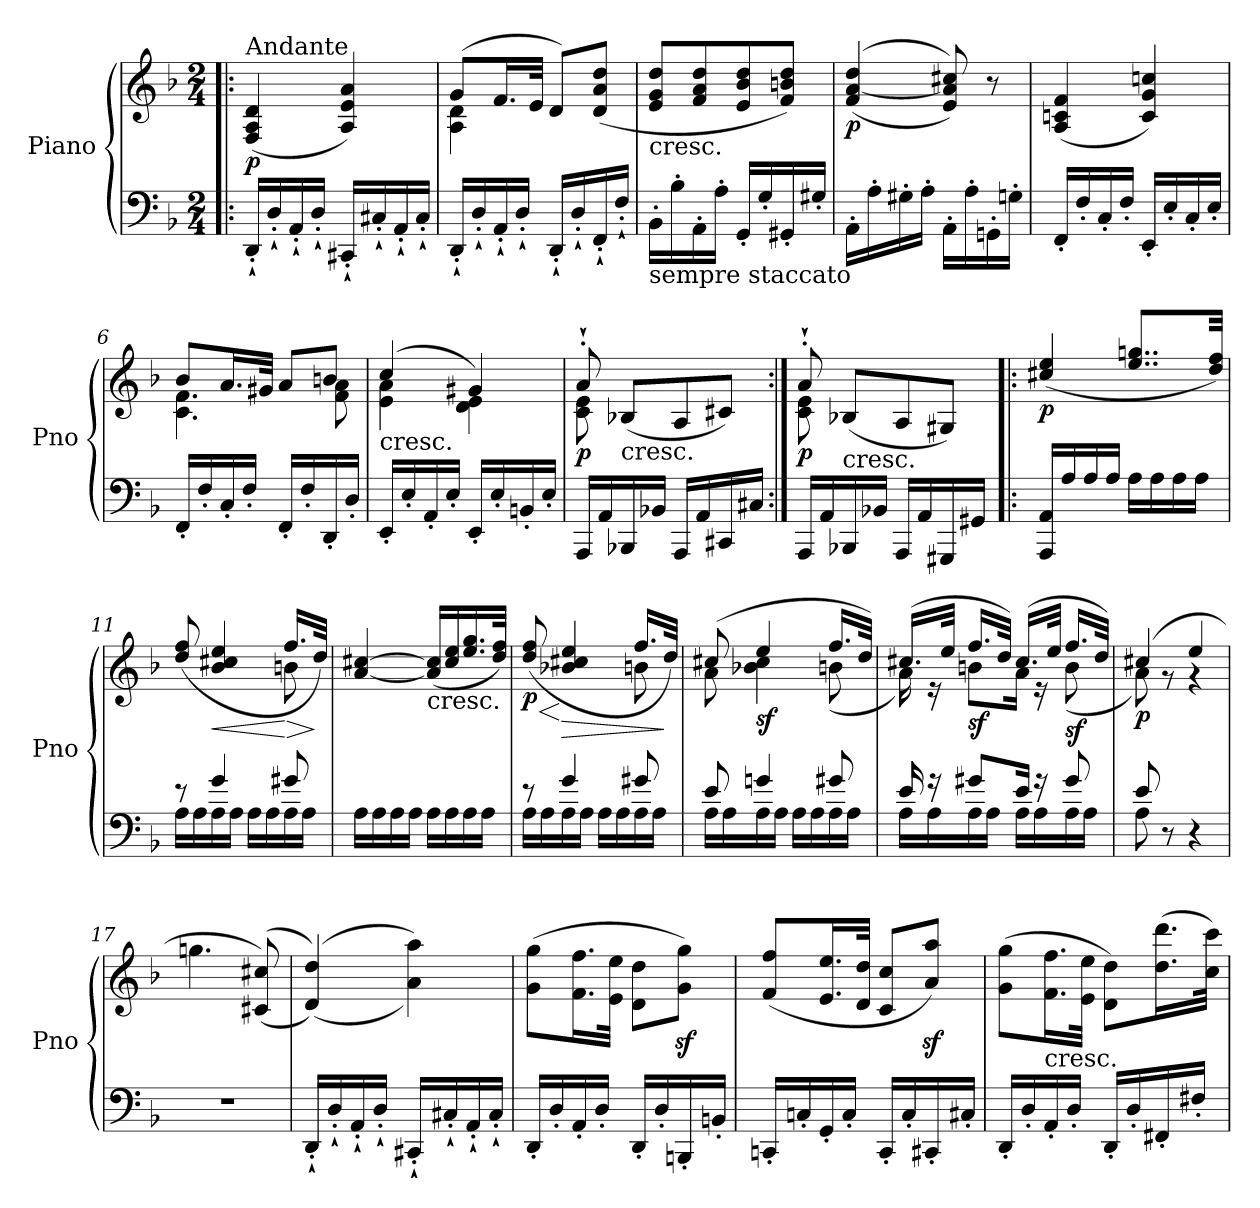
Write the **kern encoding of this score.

**kern	**kern	**dynam
*part1	*part1	*part1
*staff2	*staff1	*staff1/2
*I"Piano	*	*
*I'Pno	*	*
*clefF4	*clefG2	*
*k[b-]	*k[b-]	*
*F:	*F:	*
*M2/4	*M2/4	*
=1!|:	=1!|:	=1!|:
!	!LO:TX:a:t=Andante	!
!	!	!LO:DY:b
16DD`'/LL	(4F/ 4A/ 4d/	p
16D`'/	.	.
16AA`'/	.	.
16D`'/JJ	.	.
16CC#X`'/LL	4A/ 4e/ 4a/)	.
16C#X`'/	.	.
16AA`'/	.	.
16C#`'/JJ	.	.
=2	=2	=2
*	*^	*
16DD`'/LL	(8g/L	4A\ 4d\	.
16D`'/	.	.	.
16AA`'/	16.f/L	.	.
16D`'/JJ	.	.	.
.	32e/JJk	.	.
16DD`'/LL	8d/L)	4ryy	.
16D`'/	.	.	.
16FF`'/	(8d/ 8a/ 8dd/J	.	.
16F`'/JJ	.	.	.
*	*v	*v	*
=3	=3	=3
!	!LO:TX:b:t=cresc.	!
!LO:TX:b:t=sempre staccato	!	!
16BB-'\LL	8e/ 8g/ 8dd/L	.
16B-'\	.	.
16AA'\	8f/ 8a/ 8dd/	.
16A'\JJ	.	.
16GG'/LL	8e/ 8b-/ 8dd/	.
16G'/	.	.
16GG#X'/	8f/ 8bn/ 8dd/J)	.
16G#X'/JJ	.	.
=4	=4	=4
!	!	!LO:DY:b
16AA'\LL	((4f/ [4a/ 4dd/	p
16A'\	.	.
16G#X'\	.	.
16A'\JJ	.	.
16AA'\LL	8e/ 8a/] 8cc#X/))	.
16A'\	.	.
16GGn'\	8r	.
16Gn'\JJ	.	.
=5	=5	=5
16FF'/LL	(4A/ 4cn/ 4f/	.
16F'/	.	.
16C'/	.	.
16F'/JJ	.	.
16EE'/LL	4c/ 4g/ 4ccn/)	.
16E'/	.	.
16C'/	.	.
16E'/JJ	.	.
!!LO:LB:g=z
=6	=6	=6
*	*^	*
16FF'/LL	8b-/L	4.c\ 4.f\	.
16F'/	.	.	.
16C'/	16.a/L	.	.
16F'/JJ	.	.	.
.	32g#X/JJk	.	.
16FF'/LL	8a/L	.	.
16F'/	.	.	.
16DD'/	8bn/J	8f\ 8a\	.
16D'/JJ	.	.	.
=7	=7	=7	=7
!	!LO:TX:b:t=cresc.	!	!
16EE'/LL	(4cc/	4e\ 4a\	.
16E'/	.	.	.
16AA'/	.	.	.
16E'/JJ	.	.	.
16EE'/LL	4g#X/)	4d\ 4e\	.
16E'/	.	.	.
16BBn'/	.	.	.
16E'/JJ	.	.	.
=8	=8	=8	=8
!	!	!	!LO:DY:b
16AAA/LL	8a`'/	8c\ 8e\	p
16AA/	.	.	.
!	!LO:TX:b:t=cresc.	!	!
16BBB-X/	(8B-X/L	4.ryy	.
16BB-X/JJ	.	.	.
16AAA/LL	8A/	.	.
16AA/	.	.	.
16CC#X/	8c#X/J)	.	.
16C#X/JJ	.	.	.
=9:|!	=9:|!	=9:|!	=9:|!
!	!	!	!LO:DY:b
16AAA/LL	8a`'/	8c\ 8e\	p
16AA/	.	.	.
!	!LO:TX:b:t=cresc.	!	!
16BBB-X/	(8B-X/L	4.ryy	.
16BB-X/JJ	.	.	.
16AAA/LL	8A/	.	.
16AA/	.	.	.
16GGG#X/	8G#X/J)	.	.
16GG#X/JJ	.	.	.
*	*v	*v	*
=10!|:	=10!|:	=10!|:
!	!	!LO:DY:b
16AAA/ 16AA/LL	(4cc#X/ 4ee/	p
16A/	.	.
16A/	.	.
16A/JJ	.	.
16A\LL	8..ee/ 8..ggn/L	.
16A\	.	.
16A\	.	.
16A\JJ	.	.
.	32dd/ 32ff/Jkk)	.
!!LO:LB:g=z
=11	=11	=11
*^	*^	*
8re	16A\LL	(8dd/ 8ff/	4.ryy	.
.	16A\	.	.	.
!	!	!	!	!LO:HP:b
4g/	16A\	4b-/ 4cc#X/ 4ee/	.	<
.	16A\JJ	.	.	.
.	16A\LL	.	.	.
.	16A\	.	.	.
!	!	!	!	!LO:HP:n=1:b
8g#X/	16A\	16.ff/LL	8bn\	[ >
.	16A\JJ	.	.	.
.	.	32dd/JJk)	.	]
*v	*v	*	*	*
*	*v	*v	*
=12	=12	=12
16A\LL	[4a/ [4cc#X/	.
16A\	.	.
16A\	.	.
16A\JJ	.	.
!	!LO:TX:b:t=cresc.	!
16A\LL	(16a/] 16cc#/]LL	.
16A\	16cc#/ 16ee/	.
16A\	16.ee/ 16.gg/	.
16A\JJ	.	.
.	32dd/ 32ff/JJk)	.
=13	=13	=13
*^	*	*
!	!	!	!LO:HP:b
*	*	*^	*
!	!	!	!	!LO:DY:n=1:b
8re	16A\LL	(8dd/ 8ff/	4.ryy	< p
.	16A\	.	.	.
!	!	!	!	!LO:HP:n=1:b
4g/	16A\	4b-X/ 4cc#X/ 4ee/	.	[ >
.	16A\JJ	.	.	.
.	16A\LL	.	.	.
.	16A\	.	.	.
8g#X/	16A\	16.ff/LL	8bn\	.
.	16A\JJ	.	.	.
.	.	32dd/JJk)	.	]
=14	=14	=14	=14	=14
8e/	16A\LL	(8cc#X/	8a\	.
.	16A\	.	.	.
!	!	!	!	!LO:DY:b
4gn/	16A\	4ee/	4b-X\ 4cc#\	sf
.	16A\JJ	.	.	.
.	16A\LL	.	.	.
.	16A\	.	.	.
8g#X/	16A\	16.ff/LL	(8bn\	.
.	16A\JJ	.	.	.
.	.	32dd/JJk)	.	.
=15	=15	=15	=15	=15
16e/	16A\LL	(16.cc#X/LL	16a\)	.
16rg	16A\	.	16r	.
.	.	32ee/JJk	.	.
!	!	!	!	!LO:DY:b
8g#X/L	16A\	16.ff/LL	8bn\L	sf
.	16A\JJ	.	.	.
.	.	32dd/JJk)	.	.
16e/Jk	16A\LL	(16.cc#/LL	16a\Jk	.
16rg	16A\	.	16r	.
.	.	32ee/JJk	.	.
!	!	!	!	!LO:DY:b
8g#/	16A\	16.ff/LL	(8b\	sf
.	16A\JJ	.	.	.
.	.	32dd/JJk)	.	.
!!LO:LB:g=z	!!
=16	=16	=16	=16	=16
!	!	!	!	!LO:DY:b
8e/	8A\	(4cc#X/	8a\)	p
8r	4.ryy	.	8rg	.
4r	.	4ee/	4rg	.
*v	*v	*	*	*
*	*v	*v	*
=17	=17	=17
2r	4.ggn\	.
.	((8c#X/ 8cc#X/)	.
=18	=18	=18
16DD`'/LL	((4d/ 4dd/))	.
16D`'/	.	.
16AA`'/	.	.
16D`'/JJ	.	.
16CC#X`'/LL	4a\ 4aa\))	.
16C#X`'/	.	.
16AA`'/	.	.
16C#`'/JJ	.	.
=19	=19	=19
16DD'/LL	(8g\ 8gg\L	.
16D'/	.	.
16AA'/	16.f\ 16.ff\L	.
16D'/JJ	.	.
.	32e\ 32ee\JJk	.
16DD'/LL	8d\ 8dd\L	.
16D'/	.	.
16BBBn'/	8g\z< 8gg\z<J)	.
16BBn'/JJ	.	.
=20	=20	=20
16CCn'/LL	(8f/ 8ff/L	.
16Cn'/	.	.
16GG'/	16.e/ 16.ee/L	.
16C'/JJ	.	.
.	32d/ 32dd/JJk	.
16CC'/LL	8c/ 8cc/L	.
16C'/	.	.
16CC#X'/	8a/z< 8aa/z<J)	.
16C#X'/JJ	.	.
=21	=21	=21
16DD'/LL	(8g\ 8gg\L	.
16D'/	.	.
!	!LO:TX:b:t=cresc.	!
16AA'/	16.f\ 16.ff\L	.
16D'/JJ	.	.
.	32e\ 32ee\JJk	.
16DD'/LL	8d\ 8dd\L)	.
16D'/	.	.
16FF#X'/	(16.dd\ 16.ddd\L	.
16F#X'/JJ	.	.
.	32cc\ 32ccc\JJk)	.
=	=	=
*-	*-	*-
